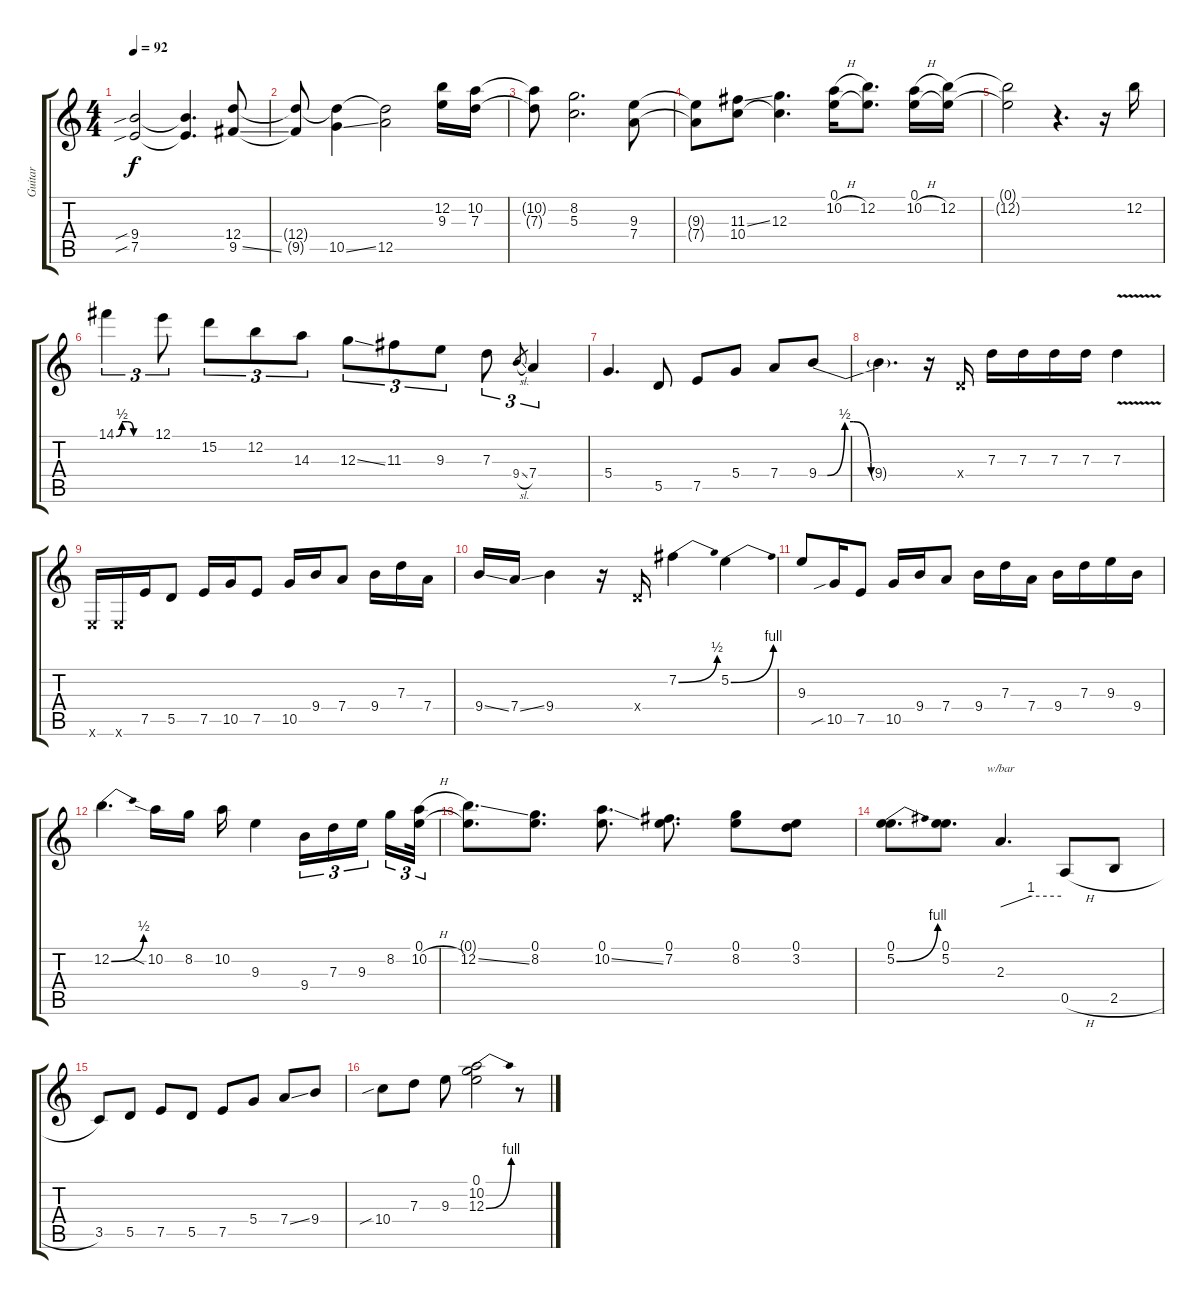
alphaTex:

\track ("Guitar" "Guitar") {instrument overdrivenguitar}
\staff {score tabs}
\tuning (E4 B3 G3 D3 A2 E2) {hide}
\ts (4 4)
\tempo 92
\clef g2
\ks c
(9.4{sib} 7.5{sib}).2{dy f} (9.4{t} 7.5{t}).4{d} (12.4 9.5{ss}).8 |
(12.4{t} 9.5{t}).8 (12.4{t} 10.5{ss}).4 (12.4{t} 12.5).2 (12.2 9.3).16 (10.2 7.3).16 |
(10.2{t} 7.3{t}).8 (8.2 5.3).2{d} (9.3 7.4).8 |
(9.3{t} 7.4{t}).8 (11.3{ss} 10.4).8 (12.3 10.4{t}).4{d} (0.1 10.2{h}).16 (0.1{t} 12.2).8{d} (0.1 10.2{h}).16 (0.1{t} 12.2).16 |
(0.1{t} 12.2{t}).2 r.4{d} r.16 12.2.16 |
14.1{be (custom 0 0 10 2 20 2 30 0 60 0)}.4{tu (3 2)} 12.1.8{tu (3 2)} 15.2.8{tu (3 2)} 12.2.8{tu (3 2)} 14.3.8{tu (3 2)} 12.3{ss}.8{tu (3 2)} 11.3.8{tu (3 2)} 9.3.8{tu (3 2)} 7.3.8{tu (3 2)} 9.4{sl}.8{gr} 7.4.4{tu (3 2)} |
5.4.4{d} 5.5.8 7.5.8 5.4.8 7.4.8 9.4{be (custom 0 0 5 0 15 2 20 2 30 0 40 0 60 0)}.8 |
9.4{t}.4{d} r.16 0.4{x}.16 7.3.16 7.3.16 7.3.16 7.3.16 7.3{v}.4 |
0.6{x}.16 0.6{x}.16 7.5.16 5.5.8 7.5.16 10.5.16 7.5.8 10.5.16 9.4.16 7.4.8 9.4.16 7.3.16 7.4.16 |
9.4{ss}.16 7.4{ss}.16 9.4.4 r.16 0.4{x}.16 7.2{be (bend 0 0 60 2)}.4 5.2{be (bend 0 0 60 4)}.4 |
9.3.8 10.5{sib}.16 7.5.8 10.5.16 9.4.16 7.4.8 9.4.16 7.3.16 7.4.16 9.4.16 7.3.16 9.3.16 9.4.16 |
12.2{be (bend 0 0 60 2)}.4{d} 10.2{sia}.16 8.2.16 10.2.16 9.3.4 9.4.16{tu (3 2)} 7.3.16{tu (3 2)} 9.3.16{tu (3 2) beam splitsecondary} 8.2.16{tu (3 2)} (0.1 10.2{h}).32{tu (3 2)} |
(0.1{t} 12.2{ss}).8{d} (0.1 8.2).8{d} (0.1 10.2{ss}).8{d} (0.1 7.2).8{d} (0.1 8.2).8 (0.1 3.2).8 |
(0.1 5.2{be (bend 0 0 60 4)}).8{d} (0.1 5.2).8{d} 2.3.4{d tbe (custom default 0 0 30 4 60 4)} 0.5{h}.8 2.5{h}.8 |
3.5.8 5.5.8 7.5.8 5.5.8 7.5.8 5.4.8 7.4{ss}.8 9.4.8 |
10.4{sib}.8 7.3.8 9.3.8 (0.1 10.2 12.3{be (bend 0 0 60 4)}).2 r.8
